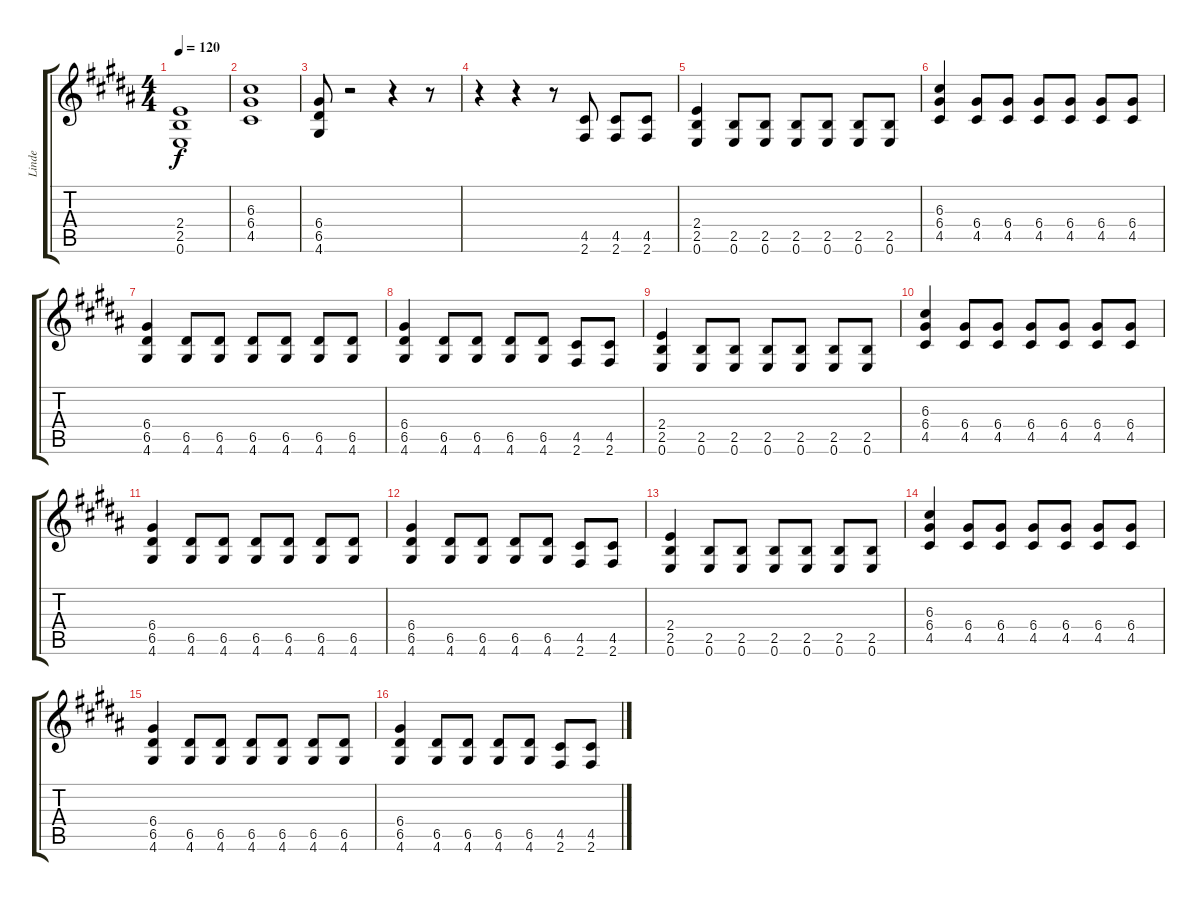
\track ("Linde" "Linde") {instrument overdrivenguitar}
\staff {score tabs}
\tuning (E4 B3 G3 D3 A2 E2) {hide}
\ts (4 4)
\tempo 120
\clef g2
\ks b
(2.4 2.5 0.6).1{dy f} |
(6.3 6.4 4.5).1 |
(6.4 6.5 4.6).8 r.2 r.4 r.8 |
r.4 r.4 r.8 (4.5 2.6).8 (4.5 2.6).8 (4.5 2.6).8 |
(2.4 2.5 0.6).4 (2.5 0.6).8 (2.5 0.6).8 (2.5 0.6).8 (2.5 0.6).8 (2.5 0.6).8 (2.5 0.6).8 |
(6.3 6.4 4.5).4 (6.4 4.5).8 (6.4 4.5).8 (6.4 4.5).8 (6.4 4.5).8 (6.4 4.5).8 (6.4 4.5).8 |
(6.4 6.5 4.6).4 (6.5 4.6).8 (6.5 4.6).8 (6.5 4.6).8 (6.5 4.6).8 (6.5 4.6).8 (6.5 4.6).8 |
(6.4 6.5 4.6).4 (6.5 4.6).8 (6.5 4.6).8 (6.5 4.6).8 (6.5 4.6).8 (4.5 2.6).8 (4.5 2.6).8 |
(2.4 2.5 0.6).4 (2.5 0.6).8 (2.5 0.6).8 (2.5 0.6).8 (2.5 0.6).8 (2.5 0.6).8 (2.5 0.6).8 |
(6.3 6.4 4.5).4 (6.4 4.5).8 (6.4 4.5).8 (6.4 4.5).8 (6.4 4.5).8 (6.4 4.5).8 (6.4 4.5).8 |
(6.4 6.5 4.6).4 (6.5 4.6).8 (6.5 4.6).8 (6.5 4.6).8 (6.5 4.6).8 (6.5 4.6).8 (6.5 4.6).8 |
(6.4 6.5 4.6).4 (6.5 4.6).8 (6.5 4.6).8 (6.5 4.6).8 (6.5 4.6).8 (4.5 2.6).8 (4.5 2.6).8 |
(2.4 2.5 0.6).4 (2.5 0.6).8 (2.5 0.6).8 (2.5 0.6).8 (2.5 0.6).8 (2.5 0.6).8 (2.5 0.6).8 |
(6.3 6.4 4.5).4 (6.4 4.5).8 (6.4 4.5).8 (6.4 4.5).8 (6.4 4.5).8 (6.4 4.5).8 (6.4 4.5).8 |
(6.4 6.5 4.6).4 (6.5 4.6).8 (6.5 4.6).8 (6.5 4.6).8 (6.5 4.6).8 (6.5 4.6).8 (6.5 4.6).8 |
(6.4 6.5 4.6).4 (6.5 4.6).8 (6.5 4.6).8 (6.5 4.6).8 (6.5 4.6).8 (4.5 2.6).8 (4.5 2.6).8
